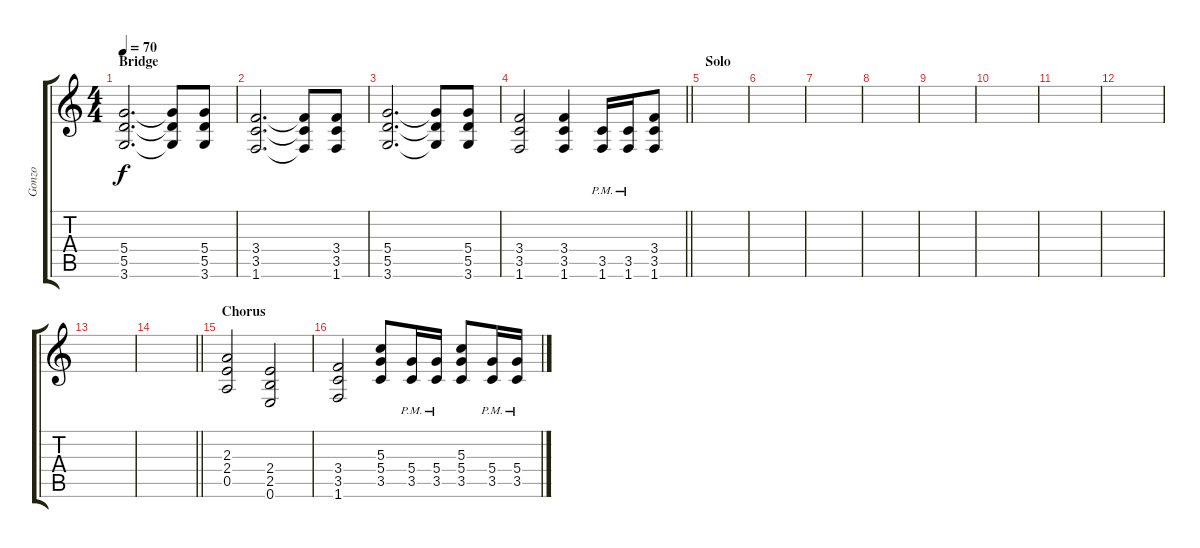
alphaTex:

\track ("Gonzo" "Gonzo") {instrument distortionguitar}
\staff {score tabs}
\tuning (E4 B3 G3 D3 A2 E2) {hide}
\ts (4 4)
\section ("" "Bridge")
\tempo 70
\clef g2
\ks c
(5.4 5.5 3.6).2{d dy f} (5.4{t} 5.5{t} 3.6{t}).8 (5.4 5.5 3.6).8 |
(3.4 3.5 1.6).2{d} (3.4{t} 3.5{t} 1.6{t}).8 (3.4 3.5 1.6).8 |
(5.4 5.5 3.6).2{d} (5.4{t} 5.5{t} 3.6{t}).8 (5.4 5.5 3.6).8 |
\barLineRight lightlight
(3.4 3.5 1.6).2 (3.4 3.5 1.6).4 (3.5{pm} 1.6{pm}).16 (3.5{pm} 1.6{pm}).16 (3.4 3.5 1.6).8 |
\section ("" "Solo")
|
|
|
|
|
|
|
|
|
\barLineRight lightlight
|
\section ("" "Chorus")
(2.3 2.4 0.5).2 (2.4 2.5 0.6).2 |
(3.4 3.5 1.6).2 (5.3 5.4 3.5).8 (5.4{pm} 3.5{pm}).16 (5.4{pm} 3.5{pm}).16 (5.3 5.4 3.5).8 (5.4{pm} 3.5{pm}).16 (5.4{pm} 3.5{pm}).16
